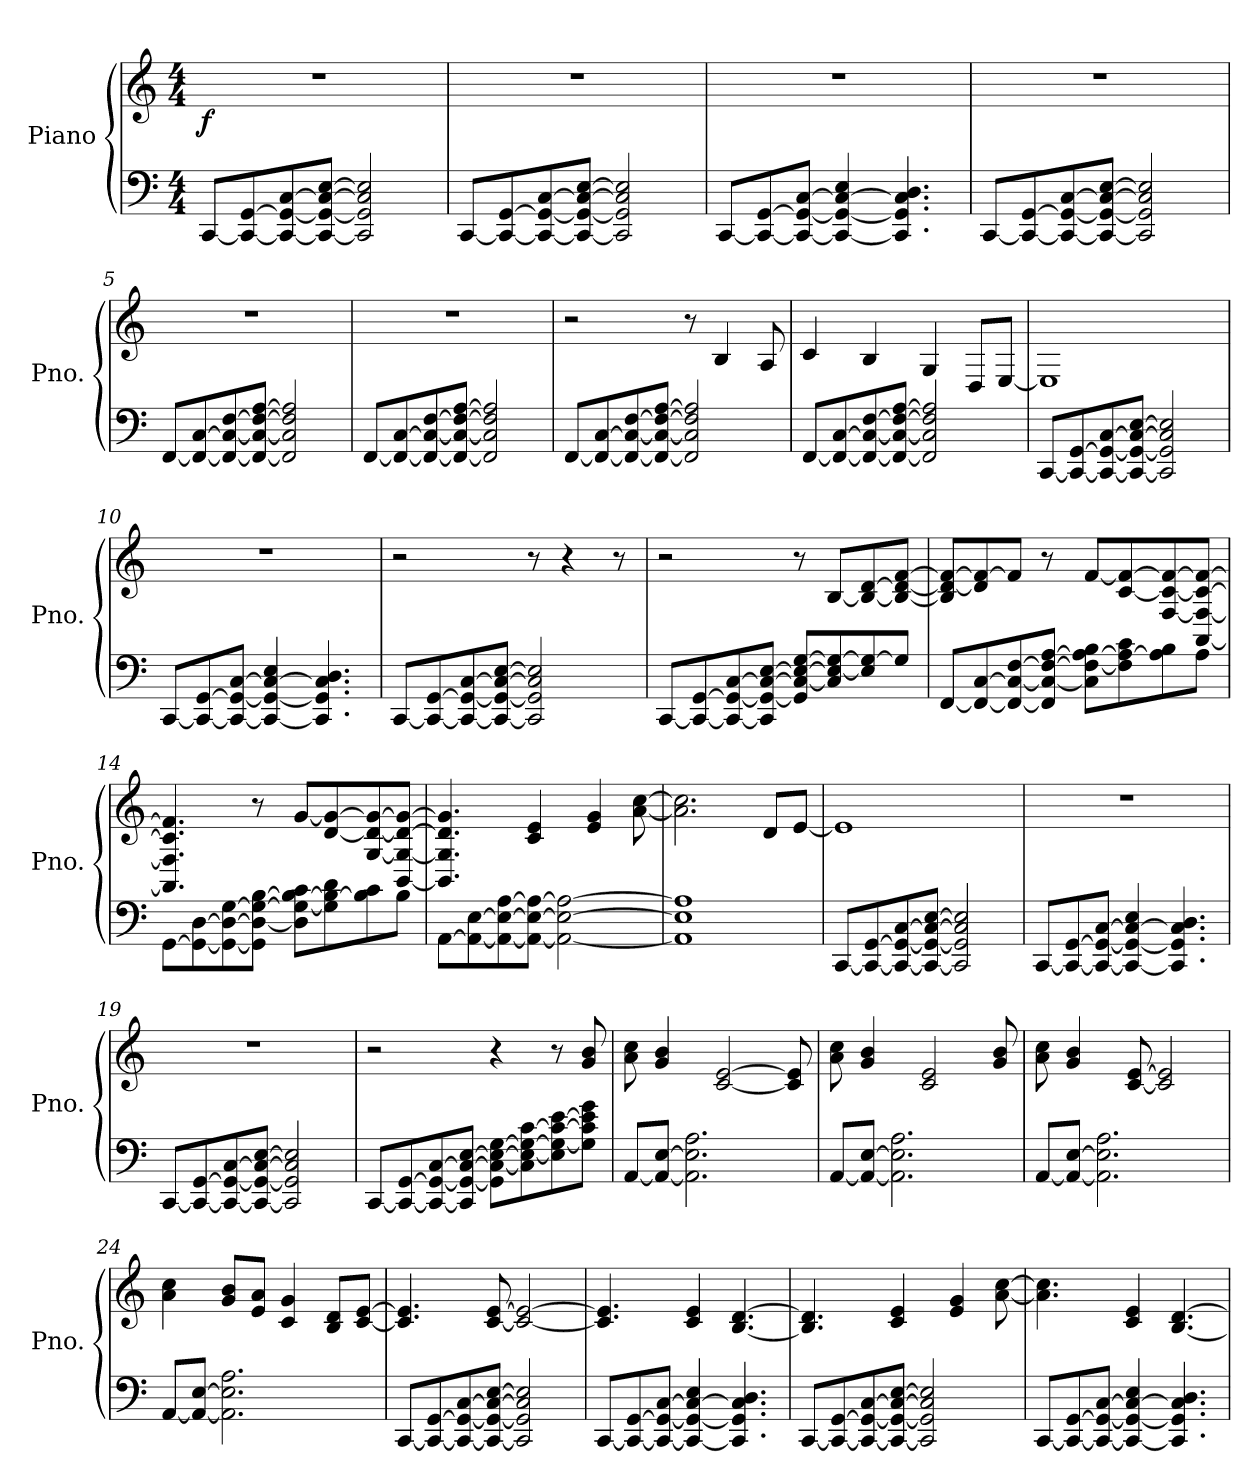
**kern	**kern	**dynam
*part1	*part1	*part1
*staff2	*staff1	*staff1/2
*I"Piano	*	*
*I'Pno.	*	*
*clefF4	*clefG2	*
*k[]	*k[]	*
*M4/4	*M4/4	*
*MM80	*MM80	*
=1	=1	=1
!	!	!LO:DY:b
[8CC/L	1r	f
8CC/_ [8GG/	.	.
8CC/_ 8GG/_ [8C/	.	.
8CC/_ 8GG/_ 8C/_ [8E/J	.	.
2CC/] 2GG/] 2C/] 2E/]	.	.
=2	=2	=2
[8CC/L	1r	.
8CC/_ [8GG/	.	.
8CC/_ 8GG/_ [8C/	.	.
8CC/_ 8GG/_ 8C/_ [8E/J	.	.
2CC/] 2GG/] 2C/] 2E/]	.	.
=3	=3	=3
[8CC/L	1r	.
8CC/_ [8GG/	.	.
8CC/_ 8GG/_ [8C/J	.	.
4CC/_ 4GG/_ 4C/_ 4E/	.	.
4.CC/] 4.GG/] 4.C/] 4.D/	.	.
=4	=4	=4
[8CC/L	1r	.
8CC/_ [8GG/	.	.
8CC/_ 8GG/_ [8C/	.	.
8CC/_ 8GG/_ 8C/_ [8E/J	.	.
2CC/] 2GG/] 2C/] 2E/]	.	.
=5	=5	=5
[8FF/L	1r	.
8FF/_ [8C/	.	.
8FF/_ 8C/_ [8F/	.	.
8FF/_ 8C/_ 8F/_ [8A/J	.	.
2FF/] 2C/] 2F/] 2A/]	.	.
!!LO:LB:g=z
=6	=6	=6
[8FF/L	1r	.
8FF/_ [8C/	.	.
8FF/_ 8C/_ [8F/	.	.
8FF/_ 8C/_ 8F/_ [8A/J	.	.
2FF/] 2C/] 2F/] 2A/]	.	.
=7	=7	=7
[8FF/L	2r	.
8FF/_ [8C/	.	.
8FF/_ 8C/_ [8F/	.	.
8FF/_ 8C/_ 8F/_ [8A/J	.	.
2FF/] 2C/] 2F/] 2A/]	8r	.
.	4B/	.
.	8A/	.
=8	=8	=8
[8FF/L	4c/	.
8FF/_ [8C/	.	.
8FF/_ 8C/_ [8F/	4B/	.
8FF/_ 8C/_ 8F/_ [8A/J	.	.
2FF/] 2C/] 2F/] 2A/]	4G/	.
.	8D/L	.
.	[8E/J	.
=9	=9	=9
[8CC/L	1E]	.
8CC/_ [8GG/	.	.
8CC/_ 8GG/_ [8C/	.	.
8CC/_ 8GG/_ 8C/_ [8E/J	.	.
2CC/] 2GG/] 2C/] 2E/]	.	.
!!LO:LB:g=z
=10	=10	=10
[8CC/L	1r	.
8CC/_ [8GG/	.	.
8CC/_ 8GG/_ [8C/J	.	.
4CC/_ 4GG/_ 4C/_ 4E/	.	.
4.CC/] 4.GG/] 4.C/] 4.D/	.	.
=11	=11	=11
[8CC/L	2r	.
8CC/_ [8GG/	.	.
8CC/_ 8GG/_ [8C/	.	.
8CC/_ 8GG/_ 8C/_ [8E/J	.	.
2CC/] 2GG/] 2C/] 2E/]	8r	.
.	4r	.
.	8r	.
=12	=12	=12
[8CC/L	2r	.
8CC/_ [8GG/	.	.
8CC/_ 8GG/_ [8C/	.	.
8CC/] 8GG/_ 8C/_ [8E/J	.	.
8GG/] 8C/_ 8E/_ [8G/L	8r	.
8C/] 8E/_ 8G/_	[8B/L	.
8E/] 8G/_	8B/_ [8d/	.
8G/J]	8B/_ 8d/_ [8f/J	.
=13	=13	=13
[8FF/L	8B/] 8d/_ 8f/_L	.
8FF/_ [8C/	8d/] 8f/_	.
8FF/_ 8C/_ [8F/	8f/J]	.
8FF/] 8C/_ 8F/_ [8A/J	8r	.
8C\] 8F\_ 8A\_ 8B\L	[8f/L	.
8F\] 8A\_ 8c\	[8c/ 8f/_	.
8A\] 8B\	[8F/ 8c/_ 8f/_	.
8A\J	[8AA/ 8F/_ 8c/_ 8f/_J	.
!!LO:LB:g=z
=14	=14	=14
[8GG\L	4.AA/] 4.F/] 4.c/] 4.f/]	.
8GG\_ [8D\	.	.
8GG\_ 8D\_ [8G\	.	.
8GG\] 8D\_ 8G\_ [8B\J	8r	.
8D\] 8G\_ 8B\_ 8c\L	[8g/L	.
8G\] 8B\_ 8d\	[8d/ 8g/_	.
8B\] 8c\	[8G/ 8d/_ 8g/_	.
8B\J	[8BB/ 8G/_ 8d/_ 8g/_J	.
=15	=15	=15
[8AA\L	4.BB/] 4.G/] 4.d/] 4.g/]	.
8AA\_ [8E\	.	.
8AA\_ 8E\_ [8A\	.	.
8AA\_ 8E\_ 8A\_J	4c/ 4e/	.
2AA\_ 2E\_ 2A\_	.	.
.	4e/ 4g/	.
.	[8a\ [8cc\	.
=16	=16	=16
1AA] 1E] 1A]	2.a\] 2.cc\]	.
.	8d/L	.
.	[8e/J	.
=17	=17	=17
[8CC/L	1e]	.
8CC/_ [8GG/	.	.
8CC/_ 8GG/_ [8C/	.	.
8CC/_ 8GG/_ 8C/_ [8E/J	.	.
2CC/] 2GG/] 2C/] 2E/]	.	.
=18	=18	=18
[8CC/L	1r	.
8CC/_ [8GG/	.	.
8CC/_ 8GG/_ [8C/J	.	.
4CC/_ 4GG/_ 4C/_ 4E/	.	.
4.CC/] 4.GG/] 4.C/] 4.D/	.	.
!!LO:LB:g=z
=19	=19	=19
[8CC/L	1r	.
8CC/_ [8GG/	.	.
8CC/_ 8GG/_ [8C/	.	.
8CC/_ 8GG/_ 8C/_ [8E/J	.	.
2CC/] 2GG/] 2C/] 2E/]	.	.
=20	=20	=20
[8CC/L	2r	.
8CC/_ [8GG/	.	.
8CC/_ 8GG/_ [8C/	.	.
8CC/] 8GG/_ 8C/_ [8E/J	.	.
8GG\] 8C\_ 8E\_ [8G\L	4r	.
8C\] 8E\_ 8G\_ [8c\	.	.
8E\] 8G\_ 8c\_ [8e\	8r	.
8G\] 8c\] 8e\] 8g\J	8g/ 8b/	.
=21	=21	=21
[8AA/L	8a\ 8cc\	.
8AA/_ [8E/J	4g/ 4b/	.
2.AA\] 2.E\] 2.A\	.	.
.	[2c/ [2e/	.
.	8c/] 8e/]	.
=22	=22	=22
[8AA/L	8a\ 8cc\	.
8AA/_ [8E/J	4g/ 4b/	.
2.AA\] 2.E\] 2.A\	.	.
.	2c/ 2e/	.
.	8g/ 8b/	.
=23	=23	=23
[8AA/L	8a\ 8cc\	.
8AA/_ [8E/J	4g/ 4b/	.
2.AA\] 2.E\] 2.A\	.	.
.	[8c/ [8e/	.
.	2c/] 2e/]	.
!!LO:PB:g=z
=24	=24	=24
[8AA/L	4a\ 4cc\	.
8AA/_ [8E/J	.	.
2.AA\] 2.E\] 2.A\	8g/ 8b/L	.
.	8e/ 8a/J	.
.	4c/ 4g/	.
.	8B/ 8d/L	.
.	[8c/ [8e/J	.
=25	=25	=25
[8CC/L	4.c/] 4.e/]	.
8CC/_ [8GG/	.	.
8CC/_ 8GG/_ [8C/	.	.
8CC/_ 8GG/_ 8C/_ [8E/J	[8c/ [8e/	.
2CC/] 2GG/] 2C/] 2E/]	2c/_ 2e/_	.
=26	=26	=26
[8CC/L	4.c/] 4.e/]	.
8CC/_ [8GG/	.	.
8CC/_ 8GG/_ [8C/J	.	.
4CC/_ 4GG/_ 4C/_ 4E/	4c/ 4e/	.
4.CC/] 4.GG/] 4.C/] 4.D/	[4.B/ [4.d/	.
=27	=27	=27
[8CC/L	4.B/] 4.d/]	.
8CC/_ [8GG/	.	.
8CC/_ 8GG/_ [8C/	.	.
8CC/_ 8GG/_ 8C/_ [8E/J	4c/ 4e/	.
2CC/] 2GG/] 2C/] 2E/]	.	.
.	4e/ 4g/	.
.	[8a\ [8cc\	.
=28	=28	=28
[8CC/L	4.a\] 4.cc\]	.
8CC/_ [8GG/	.	.
8CC/_ 8GG/_ [8C/J	.	.
4CC/_ 4GG/_ 4C/_ 4E/	4c/ 4e/	.
4.CC/] 4.GG/] 4.C/] 4.D/	[4.B/ [4.d/	.
=	=	=
*-	*-	*-
